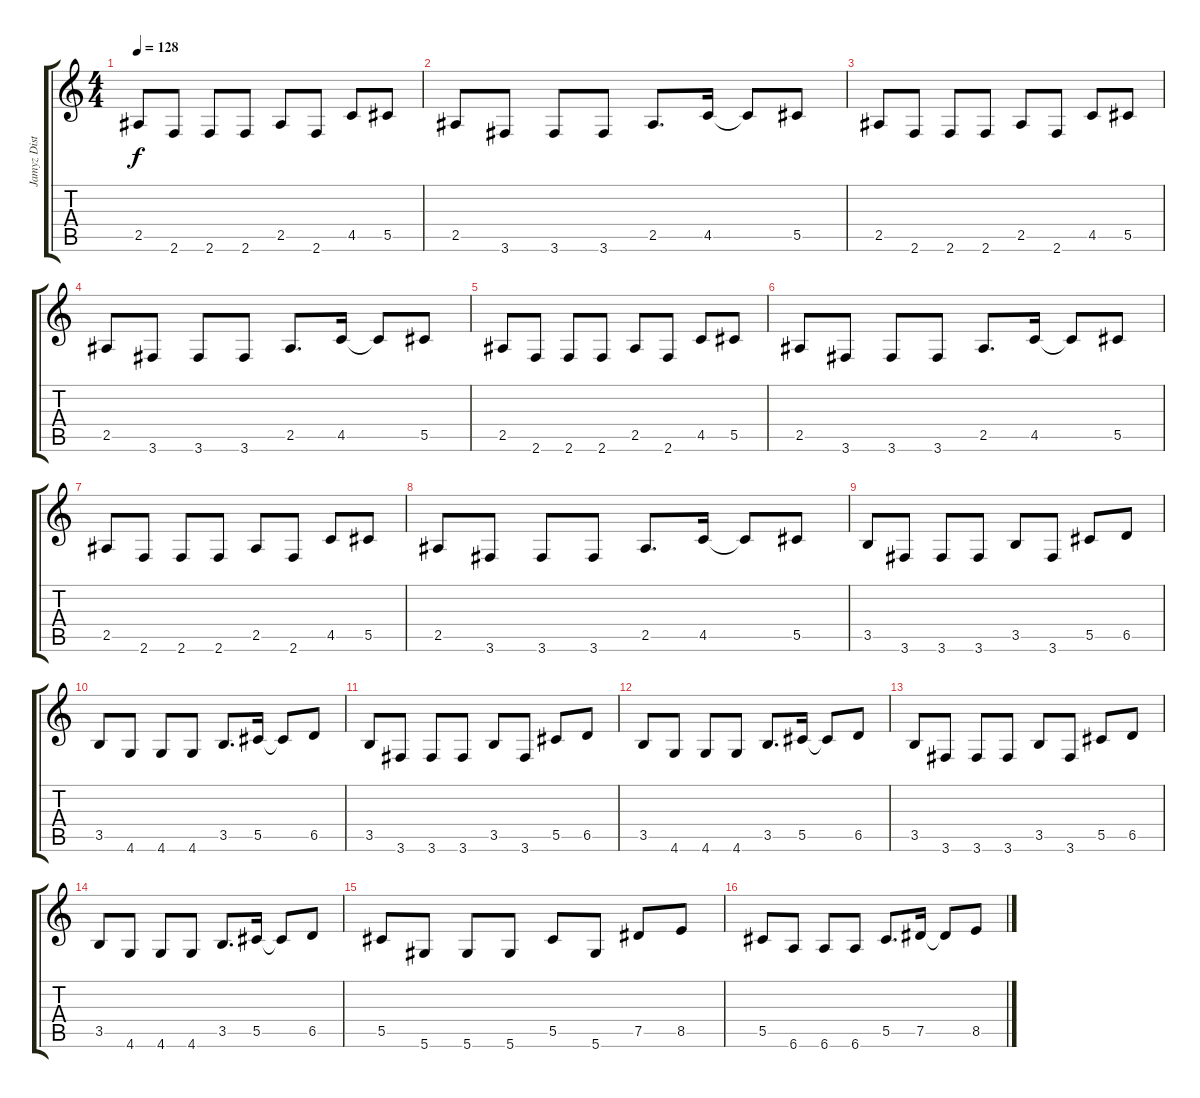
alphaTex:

\track ("Jamyz Dist" "Jamyz Dist") {instrument distortionguitar}
\staff {score tabs}
\tuning (Eb4 Bb3 Gb3 Db3 Ab2 Eb2) {hide}
\ts (4 4)
\tempo 128
\clef g2
\ks c
2.5.8{dy f} 2.6.8 2.6.8 2.6.8 2.5.8 2.6.8 4.5.8 5.5.8 |
2.5.8 3.6.8 3.6.8 3.6.8 2.5.8{d} 4.5.16 4.5{t}.8 5.5.8 |
2.5.8 2.6.8 2.6.8 2.6.8 2.5.8 2.6.8 4.5.8 5.5.8 |
2.5.8 3.6.8 3.6.8 3.6.8 2.5.8{d} 4.5.16 4.5{t}.8 5.5.8 |
2.5.8 2.6.8 2.6.8 2.6.8 2.5.8 2.6.8 4.5.8 5.5.8 |
2.5.8 3.6.8 3.6.8 3.6.8 2.5.8{d} 4.5.16 4.5{t}.8 5.5.8 |
2.5.8 2.6.8 2.6.8 2.6.8 2.5.8 2.6.8 4.5.8 5.5.8 |
2.5.8 3.6.8 3.6.8 3.6.8 2.5.8{d} 4.5.16 4.5{t}.8 5.5.8 |
3.5.8 3.6.8 3.6.8 3.6.8 3.5.8 3.6.8 5.5.8 6.5.8 |
3.5.8 4.6.8 4.6.8 4.6.8 3.5.8{d} 5.5.16 5.5{t}.8 6.5.8 |
3.5.8 3.6.8 3.6.8 3.6.8 3.5.8 3.6.8 5.5.8 6.5.8 |
3.5.8 4.6.8 4.6.8 4.6.8 3.5.8{d} 5.5.16 5.5{t}.8 6.5.8 |
3.5.8 3.6.8 3.6.8 3.6.8 3.5.8 3.6.8 5.5.8 6.5.8 |
3.5.8 4.6.8 4.6.8 4.6.8 3.5.8{d} 5.5.16 5.5{t}.8 6.5.8 |
5.5.8 5.6.8 5.6.8 5.6.8 5.5.8 5.6.8 7.5.8 8.5.8 |
5.5.8 6.6.8 6.6.8 6.6.8 5.5.8{d} 7.5.16 7.5{t}.8 8.5.8
